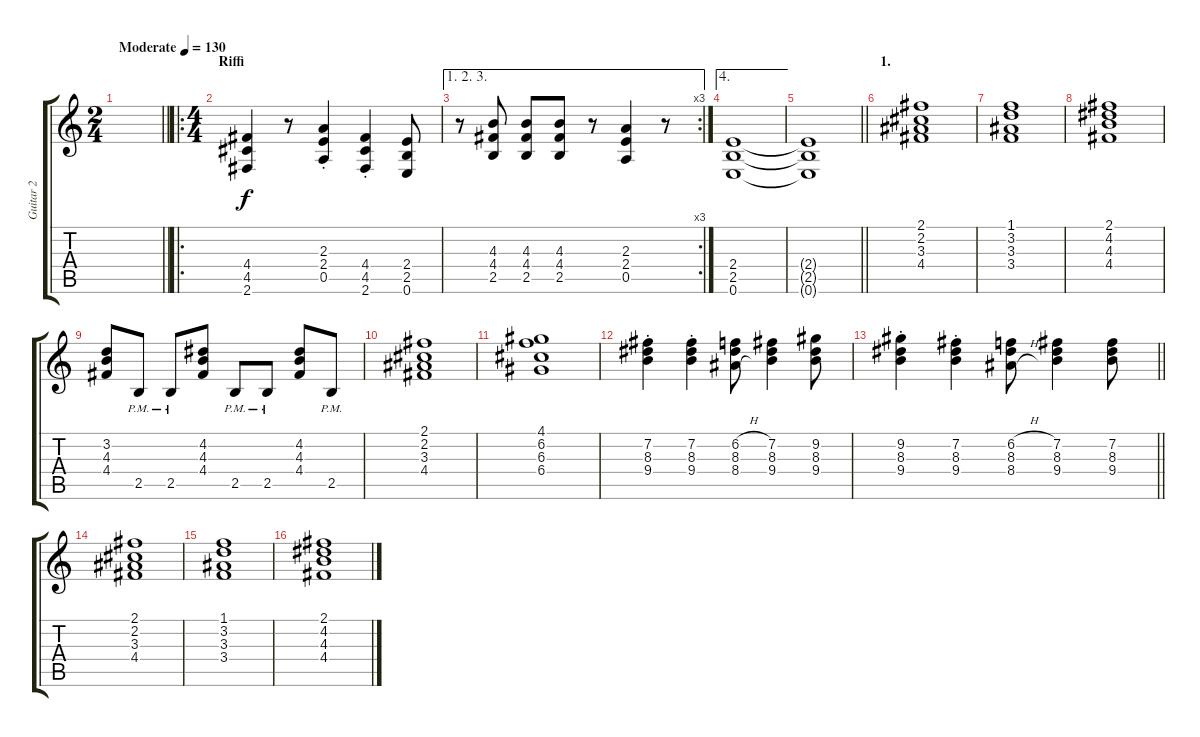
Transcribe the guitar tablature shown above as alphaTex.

\track ("Guitar 2" "Guitar 2") {instrument overdrivenguitar}
\staff {score tabs}
\tuning (E4 B3 G3 D3 A2 E2) {hide}
\ts (2 4)
\tempo (130 "Moderate")
\clef g2
\barLineRight lightlight
\ks c
|
\ro
\ts (4 4)
\section ("" "Riffi")
(4.4 4.5 2.6).4 r.8 (2.3{st} 2.4{st} 0.5{st}).4 (4.4{st} 4.5{st} 2.6{st}).4 (2.4 2.5 0.6).8 |
\ae (1 2 3)
\rc 3
r.8 (4.3 4.4 2.5).8 (4.3 4.4 2.5).8 (4.3 4.4 2.5).8 r.8 (2.3 2.4 0.5).4 r.8 |
\ae 4
(2.4 2.5 0.6).1 |
\barLineRight lightlight
(2.4{t} 2.5{t} 0.6{t}).1 |
\section ("" "1.")
(2.1 2.2 3.3 4.4).1 |
(1.1 3.2 3.3 3.4).1 |
(2.1 4.2 4.3 4.4).1 |
(3.2 4.3 4.4).8 2.5{pm}.8 2.5{pm}.8 (4.2 4.3 4.4).8 2.5{pm}.8 2.5{pm}.8 (4.2 4.3 4.4).8 2.5{pm}.8 |
(2.1 2.2 3.3 4.4).1 |
(4.1 6.2 6.3 6.4).1 |
(7.2{st} 8.3{st} 9.4{st}).4 (7.2{st} 8.3{st} 9.4{st}).4 (6.2{h} 8.3 8.4{h}).8 (7.2 8.3 9.4).4 (9.2 8.3 9.4).8 |
\barLineRight lightlight
(9.2{st} 8.3{st} 9.4{st}).4 (7.2{st} 8.3{st} 9.4{st}).4 (6.2{h} 8.3 8.4{h}).8 (7.2 8.3 9.4).4 (7.2 8.3 9.4).8 |
(2.1 2.2 3.3 4.4).1 |
(1.1 3.2 3.3 3.4).1 |
(2.1 4.2 4.3 4.4).1
